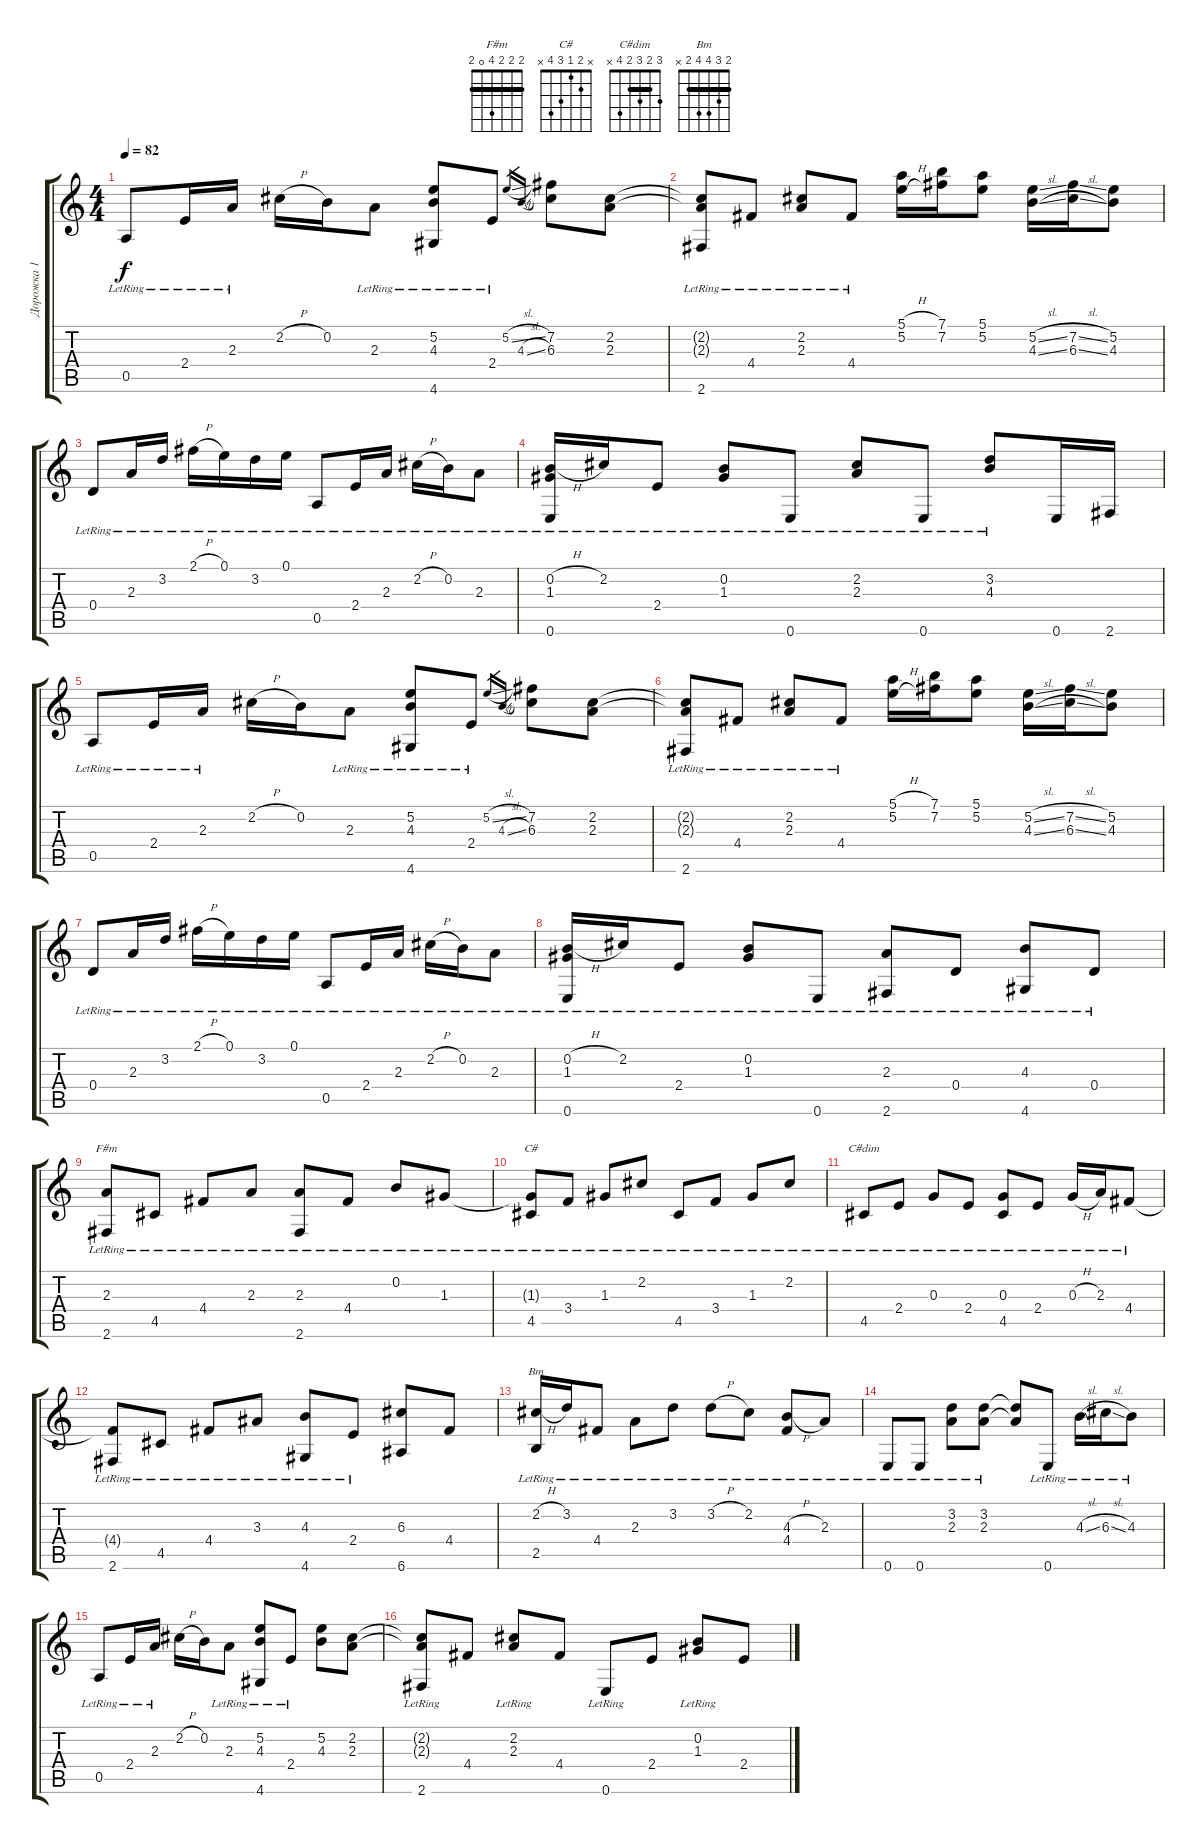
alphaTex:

\track ("Дорожка 1" "Дорожка 1") {instrument acousticguitarsteel}
\staff {score tabs}
\tuning (E4 B3 G3 D3 A2 E2) {hide}
\chord ("F#m" 2 2 2 4 0 2) {barre 2}
\chord ("C#" x 2 1 3 4 x)
\chord ("C#dim" 3 2 3 2 4 x) {barre 2}
\chord ("Bm" 2 3 4 4 2 x) {barre 2}
\ts (4 4)
\tempo 82
\clef g2
\ks c
0.5{lr}.8{dy f} 2.4{lr}.16 2.3{lr}.16 2.2{h}.16 0.2.16 2.3{lr}.8 (5.2{lr} 4.3{lr} 4.6{lr}).8 2.4{lr}.8 5.2{sl}.16{gr} 4.3{sl}.16{gr} (7.2 6.3).8 (2.2 2.3).8 |
(2.2{t} 2.3{t} 2.6{lr}).8 4.4{lr}.8 (2.2{lr} 2.3{lr}).8 4.4{lr}.8 (5.1{h} 5.2{h}).16 (7.1 7.2).16 (5.1 5.2).8 (5.2{sl} 4.3{sl}).16 (7.2{sl} 6.3{sl}).16 (5.2 4.3).8 |
0.4{lr}.8 2.3{lr}.16 3.2{lr}.16 2.1{h lr}.16 0.1{lr}.16 3.2{lr}.16 0.1{lr}.16 0.5{lr}.8 2.4{lr}.16 2.3{lr}.16 2.2{h lr}.16 0.2{lr}.16 2.3{lr}.8 |
(0.2{h lr} 1.3{lr} 0.6{lr}).16 2.2{lr}.16 2.4{lr}.8 (0.2{lr} 1.3{lr}).8 0.6{lr}.8 (2.2{lr} 2.3{lr}).8 0.6{lr}.8 (3.2{lr} 4.3{lr}).8 0.6.16 2.6.16 |
0.5{lr}.8 2.4{lr}.16 2.3{lr}.16 2.2{h}.16 0.2.16 2.3{lr}.8 (5.2{lr} 4.3{lr} 4.6{lr}).8 2.4{lr}.8 5.2{sl}.16{gr} 4.3{sl}.16{gr} (7.2 6.3).8 (2.2 2.3).8 |
(2.2{t} 2.3{t} 2.6{lr}).8 4.4{lr}.8 (2.2{lr} 2.3{lr}).8 4.4{lr}.8 (5.1{h} 5.2{h}).16 (7.1 7.2).16 (5.1 5.2).8 (5.2{sl} 4.3{sl}).16 (7.2{sl} 6.3{sl}).16 (5.2 4.3).8 |
0.4{lr}.8 2.3{lr}.16 3.2{lr}.16 2.1{h lr}.16 0.1{lr}.16 3.2{lr}.16 0.1{lr}.16 0.5{lr}.8 2.4{lr}.16 2.3{lr}.16 2.2{h lr}.16 0.2{lr}.16 2.3{lr}.8 |
(0.2{h lr} 1.3{lr} 0.6{lr}).16 2.2{lr}.16 2.4{lr}.8 (0.2{lr} 1.3{lr}).8 0.6{lr}.8 (2.3{lr} 2.6{lr}).8 0.4{lr}.8 (4.3{lr} 4.6{lr}).8 0.4{lr}.8 |
(2.3{lr} 2.6{lr}).8{ch "F#m"} 4.5{lr}.8 4.4{lr}.8 2.3{lr}.8 (2.3{lr} 2.6{lr}).8 4.4{lr}.8 0.2{lr}.8 1.3{lr}.8 |
(1.3{t} 4.5{lr}).8{ch "C#"} 3.4{lr}.8 1.3{lr}.8 2.2{lr}.8 4.5{lr}.8 3.4{lr}.8 1.3{lr}.8 2.2{lr}.8 |
4.5{lr}.8{ch "C#dim"} 2.4{lr}.8 0.3{lr}.8 2.4{lr}.8 (0.3{lr} 4.5{lr}).8 2.4{lr}.8 0.3{h lr}.16 2.3{lr}.16 4.4{lr}.8 |
(4.4{t} 2.6{lr}).8 4.5{lr}.8 4.4{lr}.8 3.3{lr}.8 (4.3{lr} 4.6{lr}).8 2.4{lr}.8 (6.3 6.6).8 4.4.8 |
(2.2{h lr} 2.5{lr}).16{ch "Bm"} 3.2{lr}.16 4.4{lr}.8 2.3{lr}.8 3.2{lr}.8 3.2{h lr}.8 2.2{lr}.8 (4.3{h lr} 4.4{lr}).8 2.3{lr}.8 |
0.6{lr}.8 0.6{lr}.8 (3.2{lr} 2.3{lr}).8 (3.2{lr} 2.3{lr}).8 (3.2{t} 2.3{t}).8 0.6{lr}.8 4.3{sl lr}.16 6.3{sl lr}.16 4.3{lr}.8 |
0.5{lr}.8 2.4{lr}.16 2.3{lr}.16 2.2{h}.16 0.2.16 2.3{lr}.8 (5.2{lr} 4.3{lr} 4.6{lr}).8 2.4{lr}.8 (5.2 4.3).8 (2.2 2.3).8 |
(2.2{t} 2.3{t} 2.6{lr}).8 4.4.8 (2.2{lr} 2.3).8 4.4.8 0.6{lr}.8 2.4.8 (0.2{lr} 1.3{lr}).8 2.4.8
